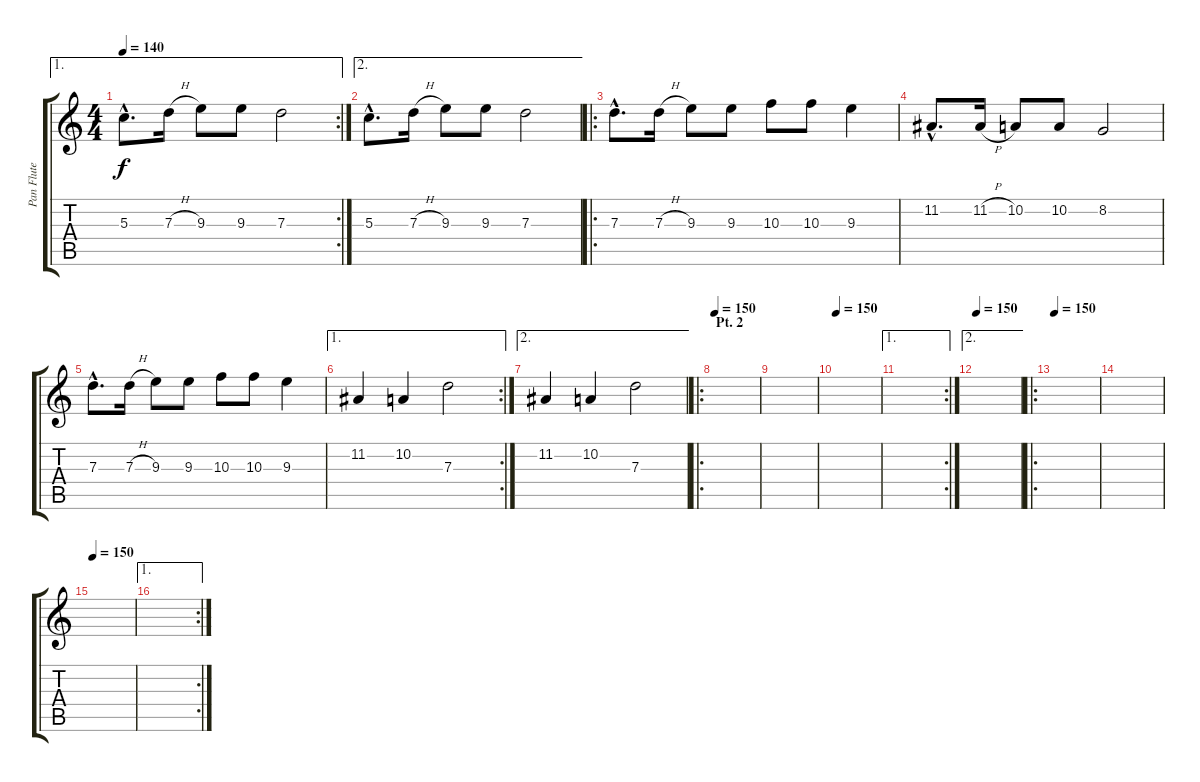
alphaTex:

\track ("Pan Flute" "Pan Flute") {instrument panflute}
\staff {score tabs}
\tuning (E4 B3 G4 D4 A3 E3) {hide}
\ae 1
\rc 2
\ts (4 4)
\tempo 140
\clef g2
\ks c
5.3{hac}.8{d dy f} 7.3{h}.16 9.3.8 9.3.8 7.3.2 |
\ae 2
5.3{hac}.8{d} 7.3{h}.16 9.3.8 9.3.8 7.3.2 |
\ro
7.3{hac}.8{d} 7.3{h}.16 9.3.8 9.3.8 10.3.8 10.3.8 9.3.4 |
11.2{hac}.8{d} 11.2{h}.16 10.2.8 10.2.8 8.2.2 |
7.3{hac}.8{d} 7.3{h}.16 9.3.8 9.3.8 10.3.8 10.3.8 9.3.4 |
\ae 1
\rc 2
11.2.4 10.2.4 7.3.2 |
\ae 2
11.2.4 10.2.4 7.3.2 |
\ro
\section ("" "Pt. 2")
\tempo 150
|
|
\tempo 150
|
\ae 1
\rc 2
|
\ae 2
\tempo 150
|
\ro
\tempo 150
|
|
\tempo 150
|
\ae 1
\rc 2
